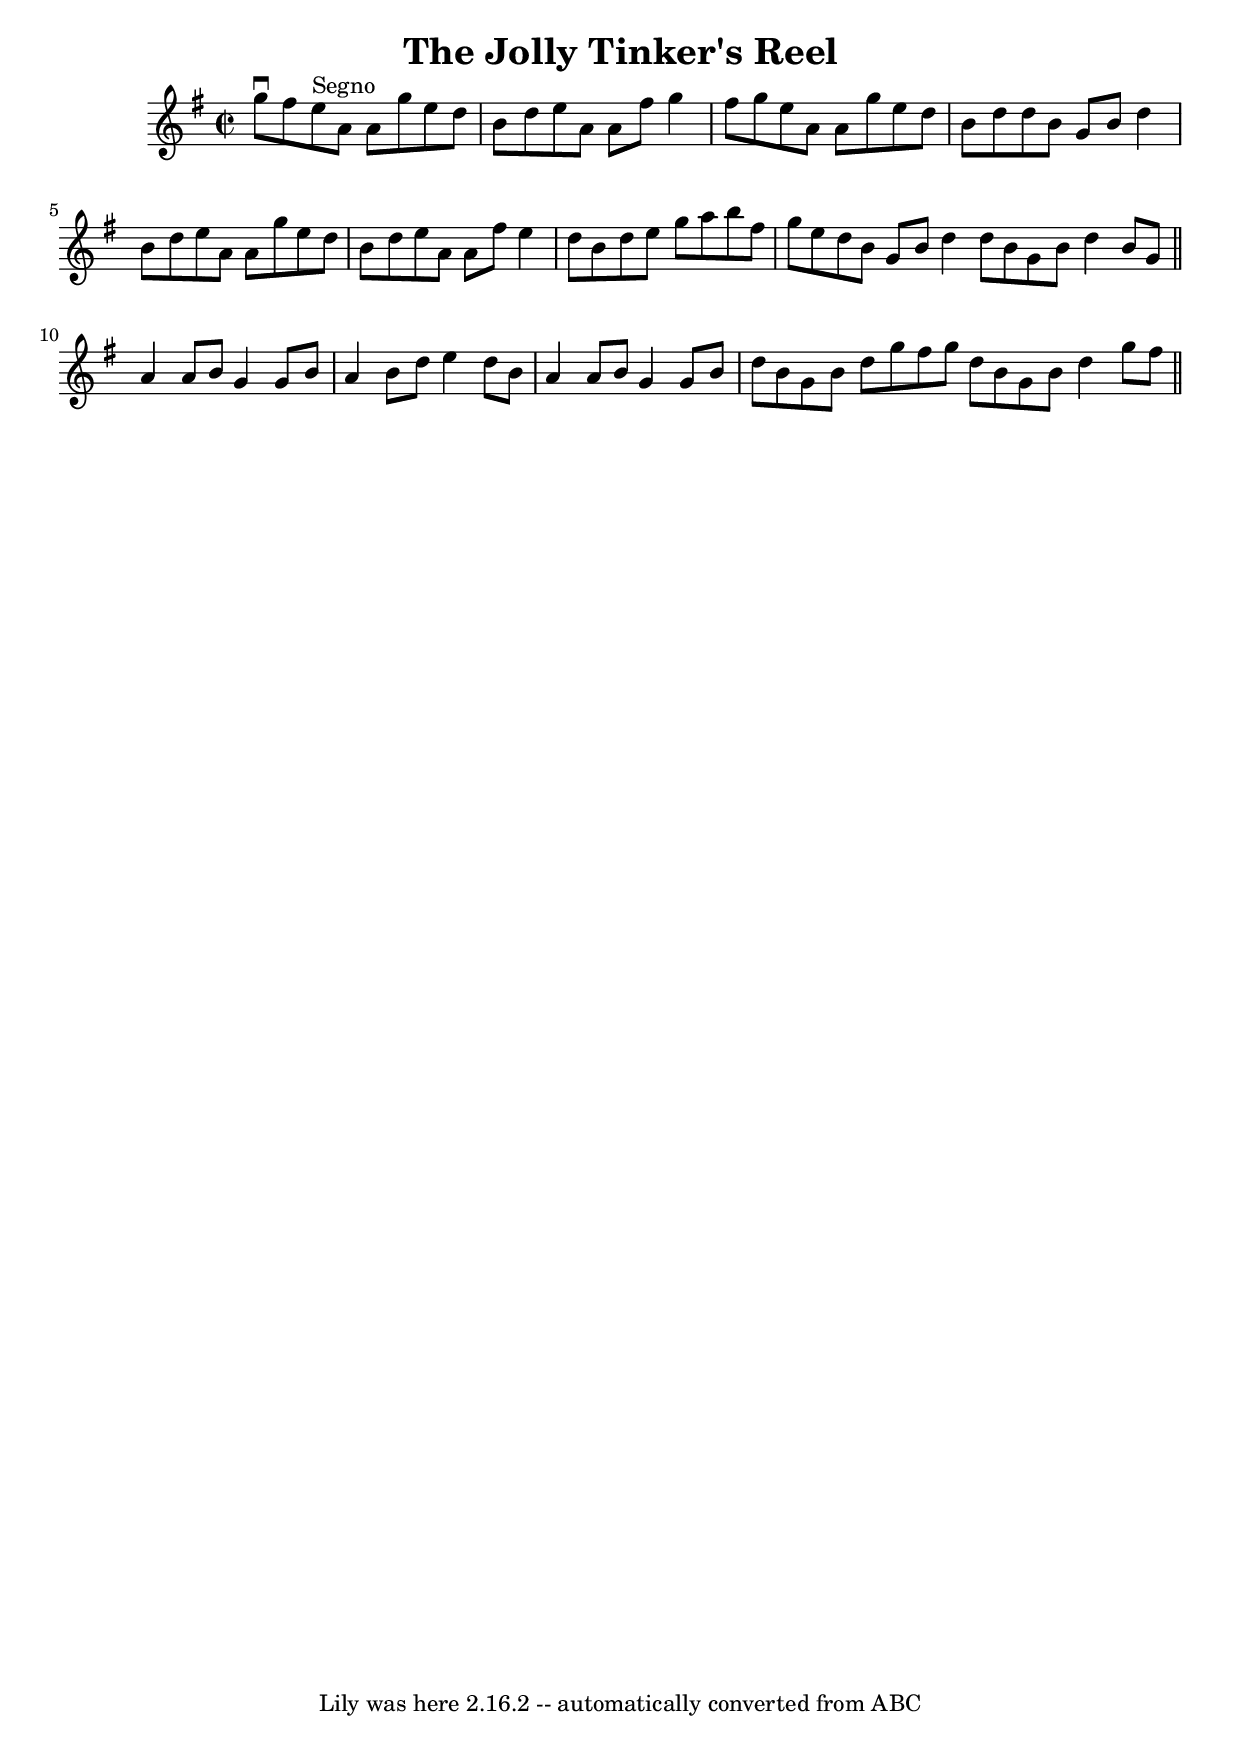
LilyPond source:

\version "2.7.40"
\include "Mammoth.ily"
\header {
	%% book = "Ryan's Mammoth Collection"
	crossRefNumber = "1"
	footnotes = ""
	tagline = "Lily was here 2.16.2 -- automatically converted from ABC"
	title = "The Jolly Tinker's Reel"
}
voicedefault =  {
\set Score.defaultBarType = "empty"

\override Staff.TimeSignature #'style = #'C
 \time 2/2 \key a \dorian g''8^\downbow fis''8    |
 e''8^"Segno" 
 a'8 a'8 g''8 e''8 d''8 b'8 d''8  |
 e''8 a'8    
a'8 fis''8 g''4 fis''8 g''8  |
 e''8 a'8 a'8 g''8  
 e''8 d''8 b'8 d''8  |
 d''8 b'8 g'8 b'8 d''4    
b'8 d''8  |
 e''8 a'8 a'8 g''8 e''8 d''8 b'8    
d''8  |
 e''8 a'8 a'8 fis''8 e''4 d''8 b'8  |
  
 d''8 e''8 g''8 a''8 b''8 fis''8 g''8 e''8  |
   
d''8 b'8 g'8 b'8 d''4  \bar ":|" d''8 b'8 g'8 b'8    
d''4 b'8 g'8  \bar "||" a'4 a'8 b'8 g'4 g'8 b'8  
|
 a'4 b'8 d''8 e''4 d''8 b'8  |
 a'4 a'8    
b'8 g'4 g'8 b'8  |
 d''8 b'8 g'8 b'8 d''8 g''8  
 fis''8 g''8  \bar ":|" d''8 b'8 g'8 b'8 d''4 g''8    
fis''8    \bar "||"   
}

\score{
    <<

	\context Staff="default"
	{
	    \voicedefault 
	}

    >>
	\layout {
	}
	\midi {}
}
